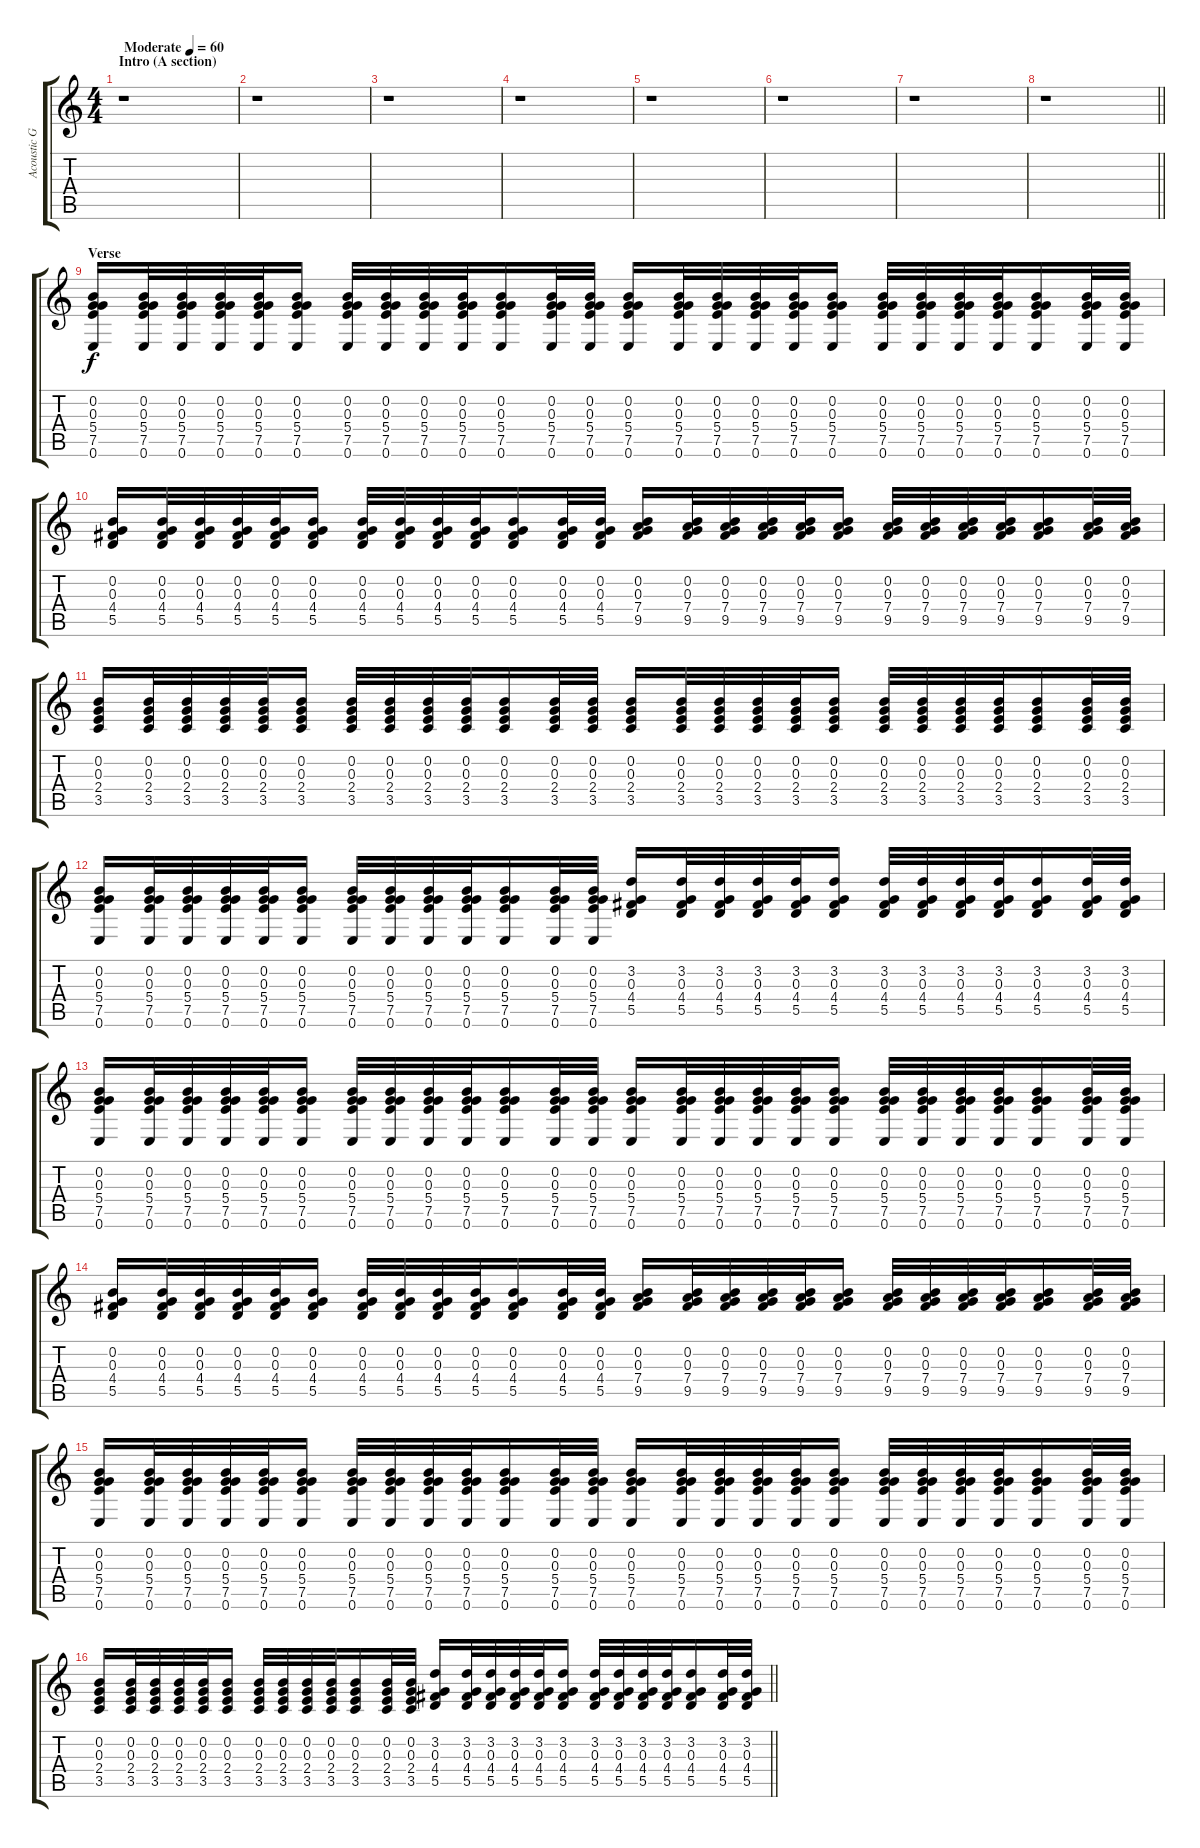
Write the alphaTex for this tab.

\track ("Acoustic Guitar" "Acoustic G") {instrument acousticguitarsteel}
\staff {score tabs}
\tuning (E4 B3 G3 D3 A2 E2) {hide}
\ts (4 4)
\section ("" "Intro (A section)")
\tempo (60 "Moderate")
\clef g2
\ks c
r.1{dy f instrument acousticguitarsteel} |
r.1 |
r.1 |
r.1 |
r.1 |
r.1 |
r.1 |
\barLineRight lightlight
r.1 |
\section ("" "Verse")
(0.2 0.3 5.4 7.5 0.6).16 (0.2 0.3 5.4 7.5 0.6).32 (0.2 0.3 5.4 7.5 0.6).32 (0.2 0.3 5.4 7.5 0.6).32 (0.2 0.3 5.4 7.5 0.6).32 (0.2 0.3 5.4 7.5 0.6).16 (0.2 0.3 5.4 7.5 0.6).32 (0.2 0.3 5.4 7.5 0.6).32 (0.2 0.3 5.4 7.5 0.6).32 (0.2 0.3 5.4 7.5 0.6).32 (0.2 0.3 5.4 7.5 0.6).16 (0.2 0.3 5.4 7.5 0.6).32 (0.2 0.3 5.4 7.5 0.6).32 (0.2 0.3 5.4 7.5 0.6).16 (0.2 0.3 5.4 7.5 0.6).32 (0.2 0.3 5.4 7.5 0.6).32 (0.2 0.3 5.4 7.5 0.6).32 (0.2 0.3 5.4 7.5 0.6).32 (0.2 0.3 5.4 7.5 0.6).16 (0.2 0.3 5.4 7.5 0.6).32 (0.2 0.3 5.4 7.5 0.6).32 (0.2 0.3 5.4 7.5 0.6).32 (0.2 0.3 5.4 7.5 0.6).32 (0.2 0.3 5.4 7.5 0.6).16 (0.2 0.3 5.4 7.5 0.6).32 (0.2 0.3 5.4 7.5 0.6).32 |
(0.2 0.3 4.4 5.5).16 (0.2 0.3 4.4 5.5).32 (0.2 0.3 4.4 5.5).32 (0.2 0.3 4.4 5.5).32 (0.2 0.3 4.4 5.5).32 (0.2 0.3 4.4 5.5).16 (0.2 0.3 4.4 5.5).32 (0.2 0.3 4.4 5.5).32 (0.2 0.3 4.4 5.5).32 (0.2 0.3 4.4 5.5).32 (0.2 0.3 4.4 5.5).16 (0.2 0.3 4.4 5.5).32 (0.2 0.3 4.4 5.5).32 (0.2 0.3 7.4 9.5).16 (0.2 0.3 7.4 9.5).32 (0.2 0.3 7.4 9.5).32 (0.2 0.3 7.4 9.5).32 (0.2 0.3 7.4 9.5).32 (0.2 0.3 7.4 9.5).16 (0.2 0.3 7.4 9.5).32 (0.2 0.3 7.4 9.5).32 (0.2 0.3 7.4 9.5).32 (0.2 0.3 7.4 9.5).32 (0.2 0.3 7.4 9.5).16 (0.2 0.3 7.4 9.5).32 (0.2 0.3 7.4 9.5).32 |
(0.2 0.3 2.4 3.5).16 (0.2 0.3 2.4 3.5).32 (0.2 0.3 2.4 3.5).32 (0.2 0.3 2.4 3.5).32 (0.2 0.3 2.4 3.5).32 (0.2 0.3 2.4 3.5).16 (0.2 0.3 2.4 3.5).32 (0.2 0.3 2.4 3.5).32 (0.2 0.3 2.4 3.5).32 (0.2 0.3 2.4 3.5).32 (0.2 0.3 2.4 3.5).16 (0.2 0.3 2.4 3.5).32 (0.2 0.3 2.4 3.5).32 (0.2 0.3 2.4 3.5).16 (0.2 0.3 2.4 3.5).32 (0.2 0.3 2.4 3.5).32 (0.2 0.3 2.4 3.5).32 (0.2 0.3 2.4 3.5).32 (0.2 0.3 2.4 3.5).16 (0.2 0.3 2.4 3.5).32 (0.2 0.3 2.4 3.5).32 (0.2 0.3 2.4 3.5).32 (0.2 0.3 2.4 3.5).32 (0.2 0.3 2.4 3.5).16 (0.2 0.3 2.4 3.5).32 (0.2 0.3 2.4 3.5).32 |
(0.2 0.3 5.4 7.5 0.6).16 (0.2 0.3 5.4 7.5 0.6).32 (0.2 0.3 5.4 7.5 0.6).32 (0.2 0.3 5.4 7.5 0.6).32 (0.2 0.3 5.4 7.5 0.6).32 (0.2 0.3 5.4 7.5 0.6).16 (0.2 0.3 5.4 7.5 0.6).32 (0.2 0.3 5.4 7.5 0.6).32 (0.2 0.3 5.4 7.5 0.6).32 (0.2 0.3 5.4 7.5 0.6).32 (0.2 0.3 5.4 7.5 0.6).16 (0.2 0.3 5.4 7.5 0.6).32 (0.2 0.3 5.4 7.5 0.6).32 (3.2 0.3 4.4 5.5).16 (3.2 0.3 4.4 5.5).32 (3.2 0.3 4.4 5.5).32 (3.2 0.3 4.4 5.5).32 (3.2 0.3 4.4 5.5).32 (3.2 0.3 4.4 5.5).16 (3.2 0.3 4.4 5.5).32 (3.2 0.3 4.4 5.5).32 (3.2 0.3 4.4 5.5).32 (3.2 0.3 4.4 5.5).32 (3.2 0.3 4.4 5.5).16 (3.2 0.3 4.4 5.5).32 (3.2 0.3 4.4 5.5).32 |
(0.2 0.3 5.4 7.5 0.6).16 (0.2 0.3 5.4 7.5 0.6).32 (0.2 0.3 5.4 7.5 0.6).32 (0.2 0.3 5.4 7.5 0.6).32 (0.2 0.3 5.4 7.5 0.6).32 (0.2 0.3 5.4 7.5 0.6).16 (0.2 0.3 5.4 7.5 0.6).32 (0.2 0.3 5.4 7.5 0.6).32 (0.2 0.3 5.4 7.5 0.6).32 (0.2 0.3 5.4 7.5 0.6).32 (0.2 0.3 5.4 7.5 0.6).16 (0.2 0.3 5.4 7.5 0.6).32 (0.2 0.3 5.4 7.5 0.6).32 (0.2 0.3 5.4 7.5 0.6).16 (0.2 0.3 5.4 7.5 0.6).32 (0.2 0.3 5.4 7.5 0.6).32 (0.2 0.3 5.4 7.5 0.6).32 (0.2 0.3 5.4 7.5 0.6).32 (0.2 0.3 5.4 7.5 0.6).16 (0.2 0.3 5.4 7.5 0.6).32 (0.2 0.3 5.4 7.5 0.6).32 (0.2 0.3 5.4 7.5 0.6).32 (0.2 0.3 5.4 7.5 0.6).32 (0.2 0.3 5.4 7.5 0.6).16 (0.2 0.3 5.4 7.5 0.6).32 (0.2 0.3 5.4 7.5 0.6).32 |
(0.2 0.3 4.4 5.5).16 (0.2 0.3 4.4 5.5).32 (0.2 0.3 4.4 5.5).32 (0.2 0.3 4.4 5.5).32 (0.2 0.3 4.4 5.5).32 (0.2 0.3 4.4 5.5).16 (0.2 0.3 4.4 5.5).32 (0.2 0.3 4.4 5.5).32 (0.2 0.3 4.4 5.5).32 (0.2 0.3 4.4 5.5).32 (0.2 0.3 4.4 5.5).16 (0.2 0.3 4.4 5.5).32 (0.2 0.3 4.4 5.5).32 (0.2 0.3 7.4 9.5).16 (0.2 0.3 7.4 9.5).32 (0.2 0.3 7.4 9.5).32 (0.2 0.3 7.4 9.5).32 (0.2 0.3 7.4 9.5).32 (0.2 0.3 7.4 9.5).16 (0.2 0.3 7.4 9.5).32 (0.2 0.3 7.4 9.5).32 (0.2 0.3 7.4 9.5).32 (0.2 0.3 7.4 9.5).32 (0.2 0.3 7.4 9.5).16 (0.2 0.3 7.4 9.5).32 (0.2 0.3 7.4 9.5).32 |
(0.2 0.3 5.4 7.5 0.6).16 (0.2 0.3 5.4 7.5 0.6).32 (0.2 0.3 5.4 7.5 0.6).32 (0.2 0.3 5.4 7.5 0.6).32 (0.2 0.3 5.4 7.5 0.6).32 (0.2 0.3 5.4 7.5 0.6).16 (0.2 0.3 5.4 7.5 0.6).32 (0.2 0.3 5.4 7.5 0.6).32 (0.2 0.3 5.4 7.5 0.6).32 (0.2 0.3 5.4 7.5 0.6).32 (0.2 0.3 5.4 7.5 0.6).16 (0.2 0.3 5.4 7.5 0.6).32 (0.2 0.3 5.4 7.5 0.6).32 (0.2 0.3 5.4 7.5 0.6).16 (0.2 0.3 5.4 7.5 0.6).32 (0.2 0.3 5.4 7.5 0.6).32 (0.2 0.3 5.4 7.5 0.6).32 (0.2 0.3 5.4 7.5 0.6).32 (0.2 0.3 5.4 7.5 0.6).16 (0.2 0.3 5.4 7.5 0.6).32 (0.2 0.3 5.4 7.5 0.6).32 (0.2 0.3 5.4 7.5 0.6).32 (0.2 0.3 5.4 7.5 0.6).32 (0.2 0.3 5.4 7.5 0.6).16 (0.2 0.3 5.4 7.5 0.6).32 (0.2 0.3 5.4 7.5 0.6).32 |
\barLineRight lightlight
(0.2 0.3 2.4 3.5).16 (0.2 0.3 2.4 3.5).32 (0.2 0.3 2.4 3.5).32 (0.2 0.3 2.4 3.5).32 (0.2 0.3 2.4 3.5).32 (0.2 0.3 2.4 3.5).16 (0.2 0.3 2.4 3.5).32 (0.2 0.3 2.4 3.5).32 (0.2 0.3 2.4 3.5).32 (0.2 0.3 2.4 3.5).32 (0.2 0.3 2.4 3.5).16 (0.2 0.3 2.4 3.5).32 (0.2 0.3 2.4 3.5).32 (3.2 0.3 4.4 5.5).16 (3.2 0.3 4.4 5.5).32 (3.2 0.3 4.4 5.5).32 (3.2 0.3 4.4 5.5).32 (3.2 0.3 4.4 5.5).32 (3.2 0.3 4.4 5.5).16 (3.2 0.3 4.4 5.5).32 (3.2 0.3 4.4 5.5).32 (3.2 0.3 4.4 5.5).32 (3.2 0.3 4.4 5.5).32 (3.2 0.3 4.4 5.5).16 (3.2 0.3 4.4 5.5).32 (3.2 0.3 4.4 5.5).32
